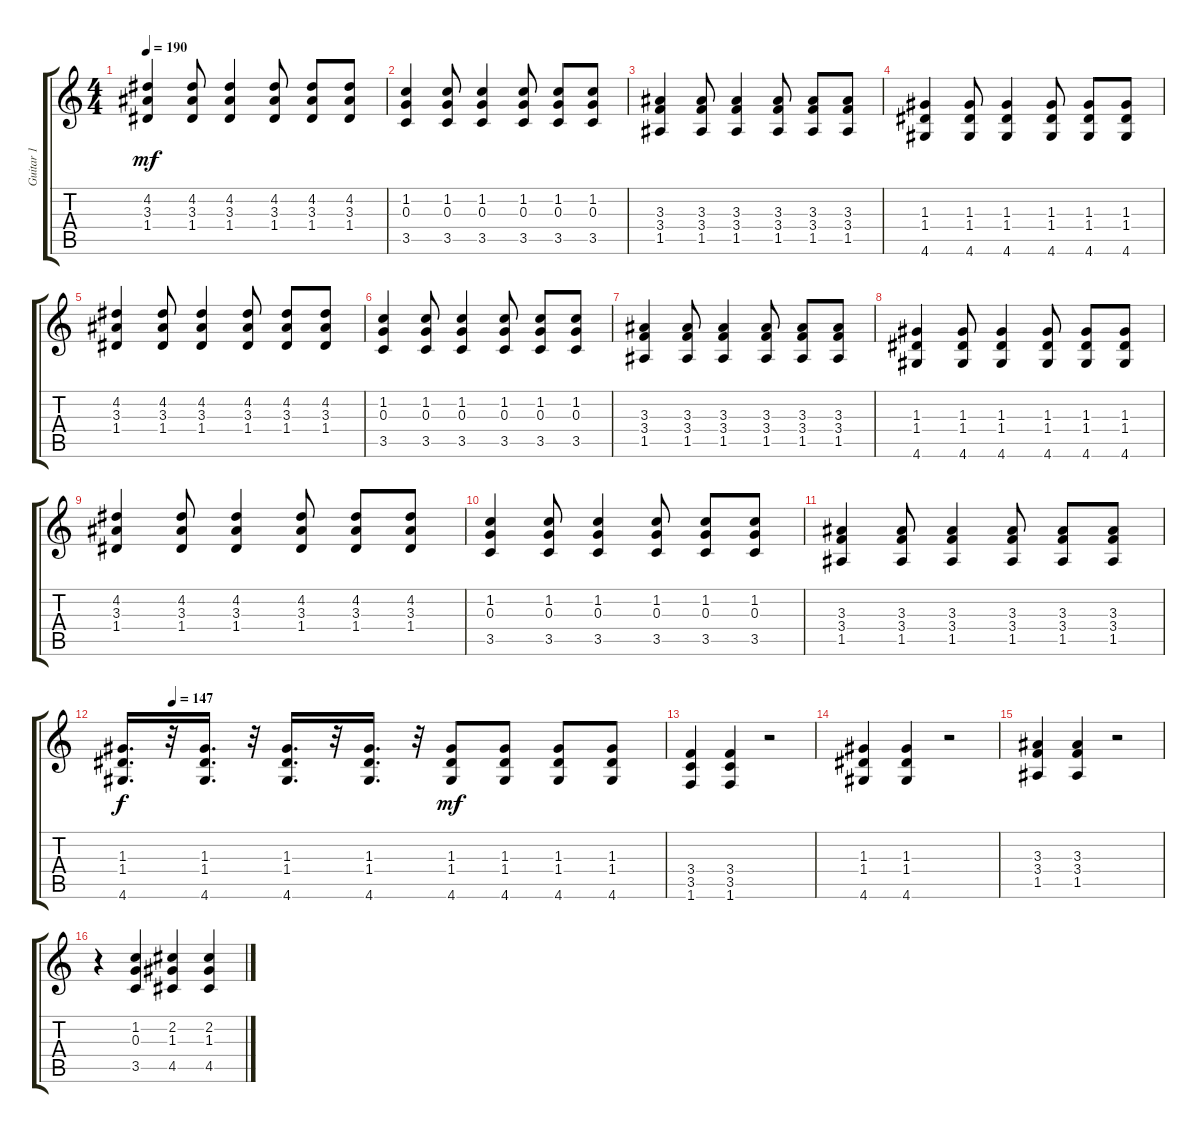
\track ("Guitar 1" "Guitar 1") {instrument distortionguitar}
\staff {score tabs}
\tuning (E4 B3 G3 D3 A2 E2) {hide}
\ts (4 4)
\tempo 190
\clef g2
\ks c
(4.2 3.3 1.4).4{dy mf} (4.2 3.3 1.4).8 (4.2 3.3 1.4).4 (4.2 3.3 1.4).8 (4.2 3.3 1.4).8 (4.2 3.3 1.4).8 |
(1.2 0.3 3.5).4 (1.2 0.3 3.5).8 (1.2 0.3 3.5).4 (1.2 0.3 3.5).8 (1.2 0.3 3.5).8 (1.2 0.3 3.5).8 |
(3.3 3.4 1.5).4 (3.3 3.4 1.5).8 (3.3 3.4 1.5).4 (3.3 3.4 1.5).8 (3.3 3.4 1.5).8 (3.3 3.4 1.5).8 |
(1.3 1.4 4.6).4 (1.3 1.4 4.6).8 (1.3 1.4 4.6).4 (1.3 1.4 4.6).8 (1.3 1.4 4.6).8 (1.3 1.4 4.6).8 |
(4.2 3.3 1.4).4 (4.2 3.3 1.4).8 (4.2 3.3 1.4).4 (4.2 3.3 1.4).8 (4.2 3.3 1.4).8 (4.2 3.3 1.4).8 |
(1.2 0.3 3.5).4 (1.2 0.3 3.5).8 (1.2 0.3 3.5).4 (1.2 0.3 3.5).8 (1.2 0.3 3.5).8 (1.2 0.3 3.5).8 |
(3.3 3.4 1.5).4 (3.3 3.4 1.5).8 (3.3 3.4 1.5).4 (3.3 3.4 1.5).8 (3.3 3.4 1.5).8 (3.3 3.4 1.5).8 |
(1.3 1.4 4.6).4 (1.3 1.4 4.6).8 (1.3 1.4 4.6).4 (1.3 1.4 4.6).8 (1.3 1.4 4.6).8 (1.3 1.4 4.6).8 |
(4.2 3.3 1.4).4 (4.2 3.3 1.4).8 (4.2 3.3 1.4).4 (4.2 3.3 1.4).8 (4.2 3.3 1.4).8 (4.2 3.3 1.4).8 |
(1.2 0.3 3.5).4 (1.2 0.3 3.5).8 (1.2 0.3 3.5).4 (1.2 0.3 3.5).8 (1.2 0.3 3.5).8 (1.2 0.3 3.5).8 |
(3.3 3.4 1.5).4 (3.3 3.4 1.5).8 (3.3 3.4 1.5).4 (3.3 3.4 1.5).8 (3.3 3.4 1.5).8 (3.3 3.4 1.5).8 |
\tempo (147 0.09375)
(1.3 1.4 4.6).16{d dy f} r.32 (1.3 1.4 4.6).16{d} r.32 (1.3 1.4 4.6).16{d} r.32 (1.3 1.4 4.6).16{d} r.32 (1.3 1.4 4.6).8{dy mf} (1.3 1.4 4.6).8 (1.3 1.4 4.6).8 (1.3 1.4 4.6).8 |
(3.4 3.5 1.6).4 (3.4 3.5 1.6).4 r.2 |
(1.3 1.4 4.6).4 (1.3 1.4 4.6).4 r.2 |
(3.3 3.4 1.5).4 (3.3 3.4 1.5).4 r.2 |
r.4 (1.2 0.3 3.5).4 (2.2 1.3 4.5).4 (2.2 1.3 4.5).4
